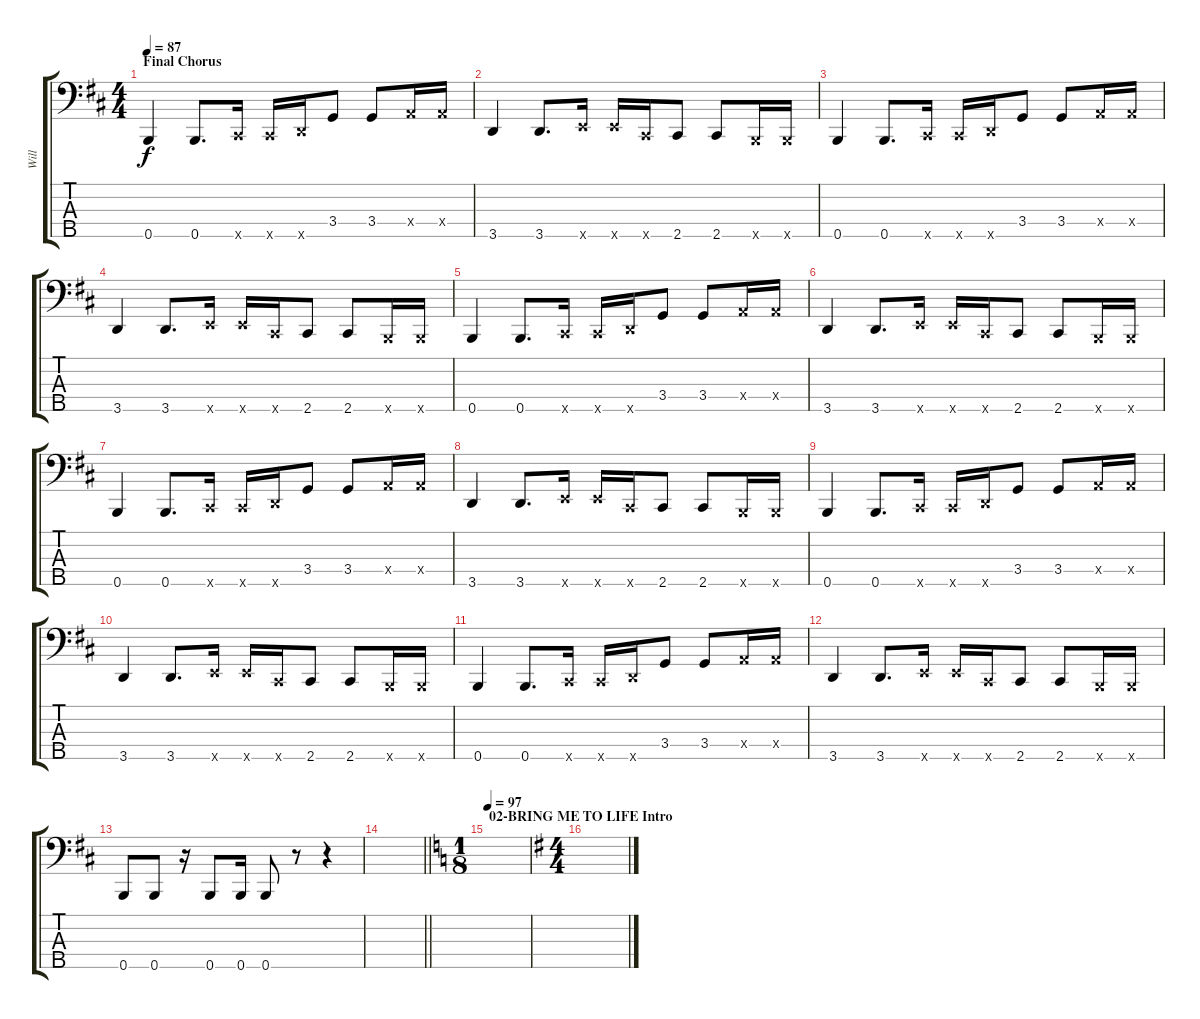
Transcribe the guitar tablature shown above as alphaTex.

\track ("Will" "Will") {instrument electricbassfinger}
\staff {score tabs}
\tuning (G2 D2 A1 E1 B0) {hide}
\ts (4 4)
\section ("" "Final Chorus")
\tempo 87
\clef f4
\ks d
0.5.4{dy f} 0.5.8{d} 2.5{x}.16 2.5{x}.16 3.5{x}.16 3.4.8 3.4.8 5.4{x}.16 5.4{x}.16 |
3.5.4 3.5.8{d} 5.5{x}.16 5.5{x}.16 2.5{x}.16 2.5.8 2.5.8 0.5{x}.16 0.5{x}.16 |
0.5.4 0.5.8{d} 2.5{x}.16 2.5{x}.16 3.5{x}.16 3.4.8 3.4.8 5.4{x}.16 5.4{x}.16 |
3.5.4 3.5.8{d} 5.5{x}.16 5.5{x}.16 2.5{x}.16 2.5.8 2.5.8 0.5{x}.16 0.5{x}.16 |
0.5.4 0.5.8{d} 2.5{x}.16 2.5{x}.16 3.5{x}.16 3.4.8 3.4.8 5.4{x}.16 5.4{x}.16 |
3.5.4 3.5.8{d} 5.5{x}.16 5.5{x}.16 2.5{x}.16 2.5.8 2.5.8 0.5{x}.16 0.5{x}.16 |
0.5.4 0.5.8{d} 2.5{x}.16 2.5{x}.16 3.5{x}.16 3.4.8 3.4.8 5.4{x}.16 5.4{x}.16 |
3.5.4 3.5.8{d} 5.5{x}.16 5.5{x}.16 2.5{x}.16 2.5.8 2.5.8 0.5{x}.16 0.5{x}.16 |
0.5.4 0.5.8{d} 2.5{x}.16 2.5{x}.16 3.5{x}.16 3.4.8 3.4.8 5.4{x}.16 5.4{x}.16 |
3.5.4 3.5.8{d} 5.5{x}.16 5.5{x}.16 2.5{x}.16 2.5.8 2.5.8 0.5{x}.16 0.5{x}.16 |
0.5.4 0.5.8{d} 2.5{x}.16 2.5{x}.16 3.5{x}.16 3.4.8 3.4.8 5.4{x}.16 5.4{x}.16 |
3.5.4 3.5.8{d} 5.5{x}.16 5.5{x}.16 2.5{x}.16 2.5.8 2.5.8 0.5{x}.16 0.5{x}.16 |
0.5.8 0.5.8 r.16 0.5.8 0.5.16 0.5.8 r.8 r.4 |
\barLineRight lightlight
|
\ts (1 8)
\section ("" "02-BRING ME TO LIFE Intro")
\tempo 97
\ks c
|
\ts (4 4)
\ks g
